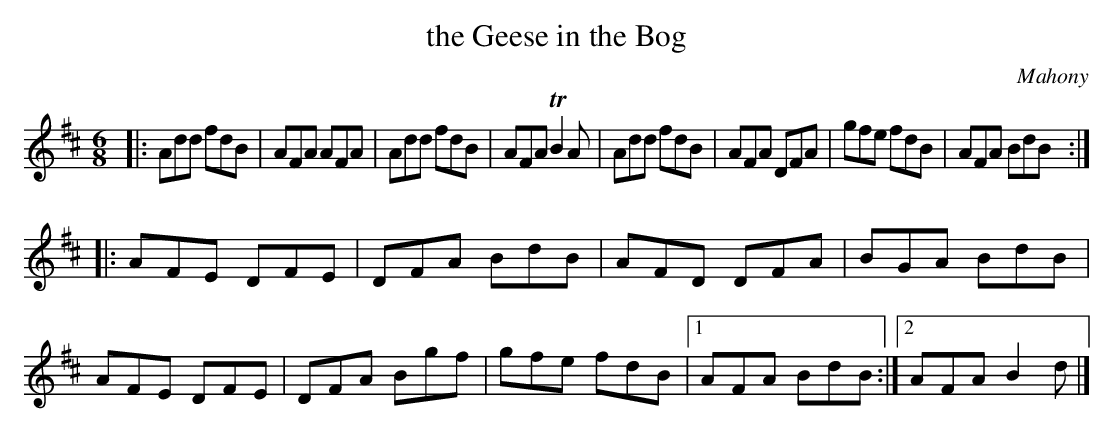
X:1
T: the Geese in the Bog
O: Mahony
M: 6/8
L: 1/8
K: D
|:\
Add fdB | AFA AFA | Add fdB | AFA TB2A |\
Add fdB | AFA DFA | gfe fdB | AFA BdB :|
|:\
AFE DFE | DFA BdB | AFD DFA | BGA BdB |\
AFE DFE | DFA Bgf | gfe fdB |1 AFA BdB :|2 AFA B2d |]
